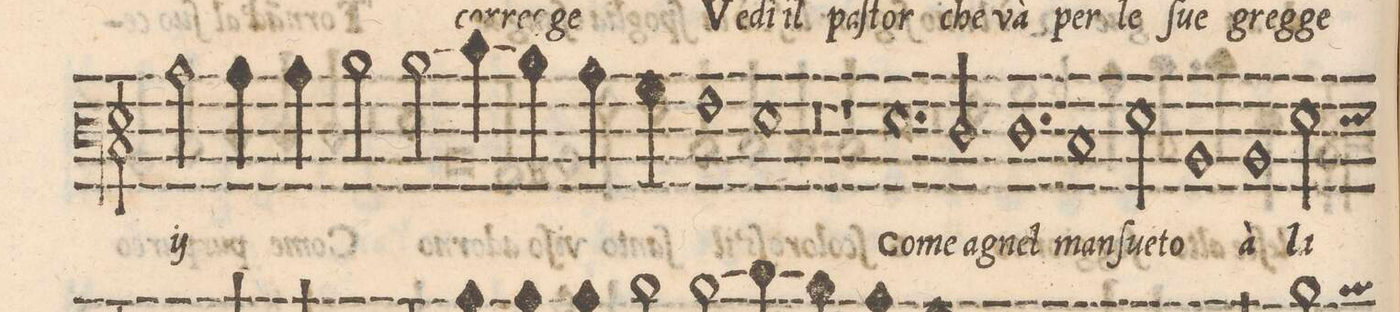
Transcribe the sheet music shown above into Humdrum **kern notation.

**kern	**text
*I"BASSO	*
*clefF3	*
*k[]	*
*met(C)	*
*M2/1	*
2c\	Ve-
4c\	-di_il
4c\	paſ-
=33-	=33-
2d\	-tor
2d\	che
4e\	và
4d\	per
4c\	le
4B\	ſue
=34-	=34-
1A	greg-
1G	ge
*	*Xij
=35-	=35-
0r	.
=36-	=36-
1r	.
1.G	co-
=37-	=37-
2F/	-me_a-
1.F	-gnel
=38-	=38-
1E/	man-
2G\	-ſue-
=39-	=39-
1D	-to
1D	à
=40-	=40-
2G\	la
*-	*-
